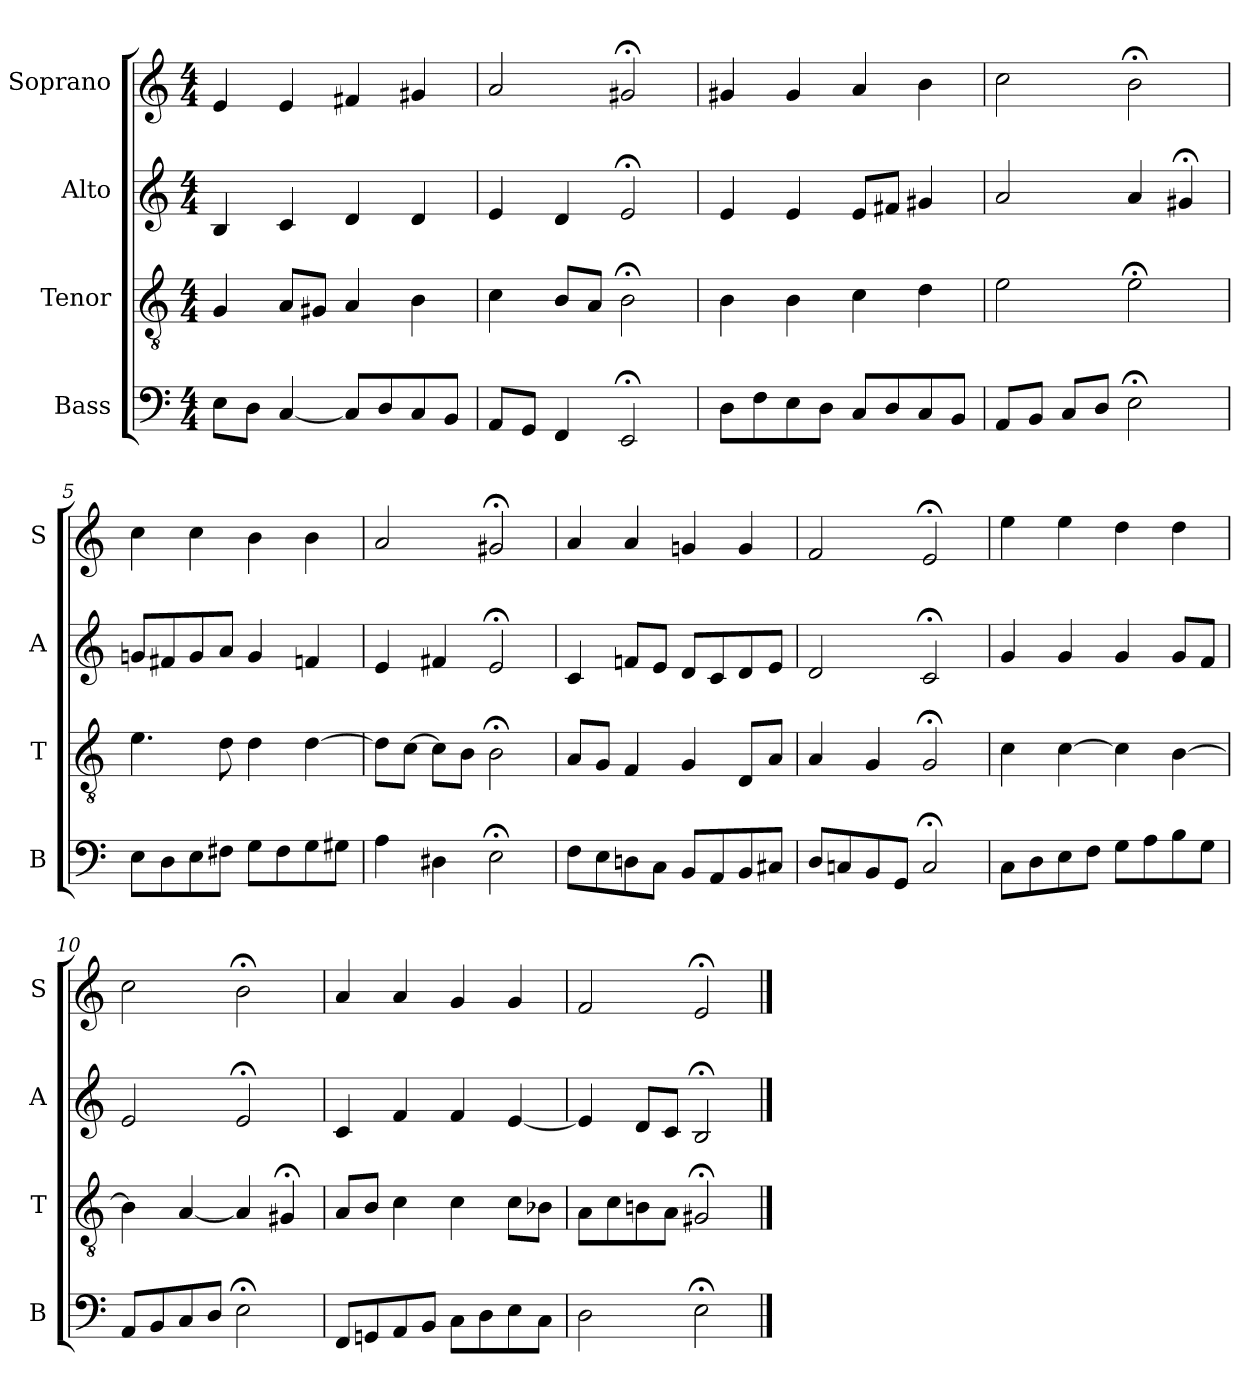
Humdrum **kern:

**kern	**kern	**kern	**kern
*part4	*part3	*part2	*part1
*staff4	*staff3	*staff2	*staff1
*I"Bass	*I"Tenor	*I"Alto	*I"Soprano
*I'B	*I'T	*I'A	*I'S
*clefF4	*clefGv2	*clefG2	*clefG2
*k[]	*k[]	*k[]	*k[]
*a:	*a:	*a:	*a:
*M4/4	*M4/4	*M4/4	*M4/4
*MM100	*MM100	*MM100	*MM100
=1	=1	=1	=1
8EL	4G	4B	4e
8DJ	.	.	.
[4C	8AL	4c	4e
.	8G#XJ	.	.
8CL]	4A	4d	4f#X
8D	.	.	.
8C	4B	4d	4g#X
8BBJ	.	.	.
=2	=2	=2	=2
8AAL	4c	4e	2a
8GGJ	.	.	.
4FF	8BL	4d	.
.	8AJ	.	.
2EE;<	2B;<	2e;<	2g#X;<
=3	=3	=3	=3
8DL	4B	4e	4g#X
8F	.	.	.
8E	4B	4e	4g#
8DJ	.	.	.
8CL	4c	8eL	4a
8D	.	8f#XJ	.
8C	4d	4g#X	4b
8BBJ	.	.	.
=4	=4	=4	=4
8AAL	2e	2a	2cc
8BBJ	.	.	.
8CL	.	.	.
8DJ	.	.	.
2E;<	2e;<	4a	2b;<
.	.	4g#X;<	.
=5	=5	=5	=5
8EL	4.e	8gnL	4cc
8D	.	8f#X	.
8E	.	8g	4cc
8F#XJ	8d	8aJ	.
8GL	4d	4g	4b
8F#	.	.	.
8G	[4d	4fn	4b
8G#XJ	.	.	.
=6	=6	=6	=6
4A	8dL]	4e	2a
.	[8cJ	.	.
4D#X	8cL]	4f#X	.
.	8BJ	.	.
2E;<	2B;<	2e;<	2g#X;<
=7	=7	=7	=7
8FL	8AL	4c	4a
8E	8GJ	.	.
8Dn	4F	8fnL	4a
8CJ	.	8eJ	.
8BBL	4G	8dL	4gn
8AA	.	8c	.
8BB	8DL	8d	4g
8C#XJ	8AJ	8eJ	.
=8	=8	=8	=8
8DL	4A	2d	2f
8Cn	.	.	.
8BB	4G	.	.
8GGJ	.	.	.
2C;<	2G;<	2c;<	2e;<
=9	=9	=9	=9
8CL	4c	4g	4ee
8D	.	.	.
8E	[4c	4g	4ee
8FJ	.	.	.
8GL	4c]	4g	4dd
8A	.	.	.
8B	[4B	8gL	4dd
8GJ	.	8fJ	.
=10	=10	=10	=10
8AAL	4B]	2e	2cc
8BB	.	.	.
8C	[4A	.	.
8DJ	.	.	.
2E;<	4A]	2e;<	2b;<
.	4G#X;<	.	.
=11	=11	=11	=11
8FFL	8AL	4c	4a
8GGn	8BJ	.	.
8AA	4c	4f	4a
8BBJ	.	.	.
8CL	4c	4f	4g
8D	.	.	.
8E	8cL	[4e	4g
8CJ	8B-XJ	.	.
=12	=12	=12	=12
2D	8AL	4e]	2f
.	8c	.	.
.	8Bn	8dL	.
.	8AJ	8cJ	.
2E;<	2G#X;<	2B;<	2e;<
==	==	==	==
*-	*-	*-	*-
